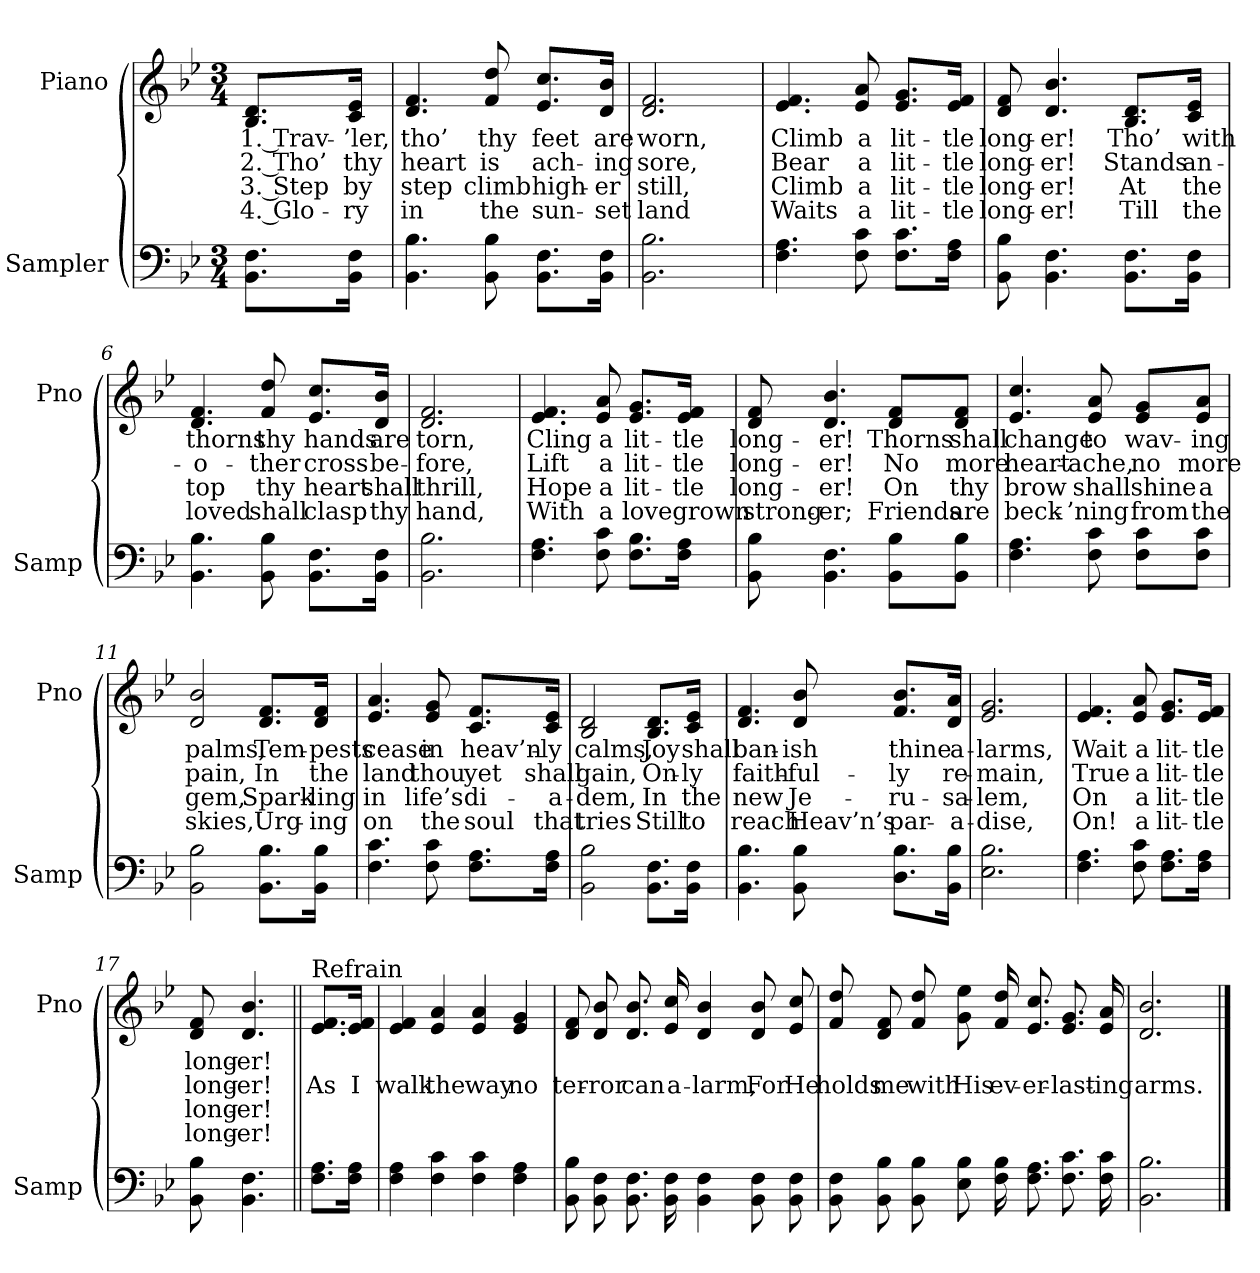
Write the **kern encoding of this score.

**kern	**kern	**text	**text	**text	**text
*part2	*part1	*part1	*part1	*part1	*part1
*staff2	*staff1	*staff1	*staff1	*staff1	*staff1
*I"Sampler	*I"Piano	*	*	*	*
*I'Samp	*I'Pno	*	*	*	*
*clefF4	*clefG2	*	*	*	*
*k[b-e-]	*k[b-e-]	*	*	*	*
*B-:	*B-:	*	*	*	*
*M3/4	*M3/4	*	*	*	*
=1	=1	=1	=1	=1	=1
8.BB-\ 8.F\L	8.B-/ 8.d/L	1. Trav-	2. Tho’	3. Step	4. Glo-
16BB-\ 16F\Jk	16c/ 16e-/Jk	-’ler,	thy	by	-ry
=2	=2	=2	=2	=2	=2
4.BB- 4.B-	4.d 4.f	tho’	heart	step	in
8BB- 8B-	8f 8dd	thy	is	climb	the
8.BB-\ 8.F\L	8.e-/ 8.cc/L	feet	ach-	high-	sun-
16BB-\ 16F\Jk	16d/ 16b-/Jk	are	-ing	-er	-set
=3	=3	=3	=3	=3	=3
2.BB- 2.B-	2.d 2.f	worn,	sore,	still,	land
=4	=4	=4	=4	=4	=4
4.F 4.A	4.e- 4.f	Climb	Bear	Climb	Waits
8F 8c	8e- 8a	a	a	a	a
8.F\ 8.c\L	8.e-/ 8.g/L	lit-	lit-	lit-	lit-
16F\ 16A\Jk	16e-/ 16f/Jk	-tle	-tle	-tle	-tle
=5	=5	=5	=5	=5	=5
8BB- 8B-	8d 8f	long-	long-	long-	long-
4.BB- 4.F	4.d 4.b-	-er!	-er!	-er!	-er!
8.BB-\ 8.F\L	8.B-/ 8.d/L	Tho’	Stands	At	Till
16BB-\ 16F\Jk	16c/ 16e-/Jk	with	an-	the	the
=6	=6	=6	=6	=6	=6
4.BB- 4.B-	4.d 4.f	thorns	-o-	top	loved
8BB- 8B-	8f 8dd	thy	-ther	thy	shall
8.BB-\ 8.F\L	8.e-/ 8.cc/L	hands	cross	heart	clasp
16BB-\ 16F\Jk	16d/ 16b-/Jk	are	be-	shall	thy
=7	=7	=7	=7	=7	=7
2.BB- 2.B-	2.d 2.f	torn,	-fore,	thrill,	hand,
=8	=8	=8	=8	=8	=8
4.F 4.A	4.e- 4.f	Cling	Lift	Hope	With
8F 8c	8e- 8a	a	a	a	a
8.F\ 8.B-\L	8.e-/ 8.g/L	lit-	lit-	lit-	love
16F\ 16A\Jk	16e-/ 16f/Jk	-tle	-tle	-tle	grown
=9	=9	=9	=9	=9	=9
8BB- 8B-	8d 8f	long-	long-	long-	strong-
4.BB- 4.F	4.d 4.b-	-er!	-er!	-er!	-er;
8BB-\ 8B-\L	8d/ 8f/L	Thorns	No	On	Friends
8BB-\ 8B-\J	8d/ 8f/J	shall	more	thy	are
=10	=10	=10	=10	=10	=10
4.F 4.A	4.e- 4.cc	change	heart-	brow	beck-
8F 8c	8e- 8a	to	-ache,	shall	-’ning
8F\ 8c\L	8e-/ 8g/L	wav-	no	shine	from
8F\ 8c\J	8e-/ 8a/J	-ing	more	a	the
=11	=11	=11	=11	=11	=11
2BB- 2B-	2d 2b-	palms,	pain,	gem,	skies,
8.BB-\ 8.B-\L	8.d/ 8.f/L	Tem-	In	Spark-	Urg-
16BB-\ 16B-\Jk	16d/ 16f/Jk	-pests	the	-ling	-ing
=12	=12	=12	=12	=12	=12
4.F 4.c	4.e- 4.a	cease	land	in	on
8F 8c	8e- 8g	in	thou	life’s	the
8.F\ 8.A\L	8.c/ 8.f/L	heav’n-	yet	di-	soul
16F\ 16A\Jk	16c/ 16e-/Jk	-ly	shall	-a-	that
=13	=13	=13	=13	=13	=13
2BB- 2B-	2B- 2d	calms,	gain,	-dem,	tries
8.BB-\ 8.F\L	8.B-/ 8.d/L	Joy	On-	In	Still
16BB-\ 16F\Jk	16c/ 16e-/Jk	shall	-ly	the	to
=14	=14	=14	=14	=14	=14
4.BB- 4.B-	4.d 4.f	ban-	faith-	new	reach
8BB- 8B-	8d 8b-	-ish	-ful-	Je-	Heav’n’s
8.D\ 8.B-\L	8.f/ 8.b-/L	thine	-ly	-ru-	par-
16BB-\ 16B-\Jk	16d/ 16a/Jk	a-	re-	-sa-	-a-
=15	=15	=15	=15	=15	=15
2.E- 2.B-	2.e- 2.g	-larms,	-main,	-lem,	-dise,
=16	=16	=16	=16	=16	=16
4.F 4.A	4.e- 4.f	Wait	True	On	On!
8F 8c	8e- 8a	a	a	a	a
8.F\ 8.A\L	8.e-/ 8.g/L	lit-	lit-	lit-	lit-
16F\ 16A\Jk	16e-/ 16f/Jk	-tle	-tle	-tle	-tle
=17	=17	=17	=17	=17	=17
8BB- 8B-	8d 8f	long-	long-	long-	long-
4.BB- 4.F	4.d 4.b-	-er!	-er!	-er!	-er!
=18||	=18||	=18||	=18||	=18||	=18||
!	!LO:TX:t=Refrain	!	!	!	!
8.F\ 8.A\L	8.e-/ 8.f/L	.	As	.	.
16F\ 16A\Jk	16e-/ 16f/Jk	.	I	.	.
=19	=19	=19	=19	=19	=19
4F 4A	4e- 4f	.	walk	.	.
4F 4c	4e- 4a	.	the	.	.
4F 4c	4e- 4a	.	way	.	.
4F 4A	4e- 4g	.	no	.	.
=20	=20	=20	=20	=20	=20
8BB- 8B-	8d 8f	.	ter-	.	.
8BB- 8F	8d 8b-	.	-ror	.	.
8.BB- 8.F	8.d 8.b-	.	can	.	.
16BB- 16F	16e- 16cc	.	a-	.	.
4BB- 4F	4d 4b-	.	-larm,	.	.
8BB- 8F	8d 8b-	.	For	.	.
8BB- 8F	8e- 8cc	.	He	.	.
=21	=21	=21	=21	=21	=21
8BB- 8F	8f 8dd	.	holds	.	.
8BB- 8B-	8d 8f	.	me	.	.
8BB- 8B-	8f 8dd	.	with	.	.
8E- 8B-	8g 8ee-	.	His	.	.
16F 16B-	16f 16dd	.	ev-	.	.
8.F 8.A	8.e- 8.cc	.	-er-	.	.
8.F 8.c	8.e- 8.g	.	-last-	.	.
16F 16c	16e- 16a	.	-ing	.	.
=22	=22	=22	=22	=22	=22
2.BB- 2.B-	2.d 2.b-	.	arms.	.	.
==	==	==	==	==	==
*-	*-	*-	*-	*-	*-
